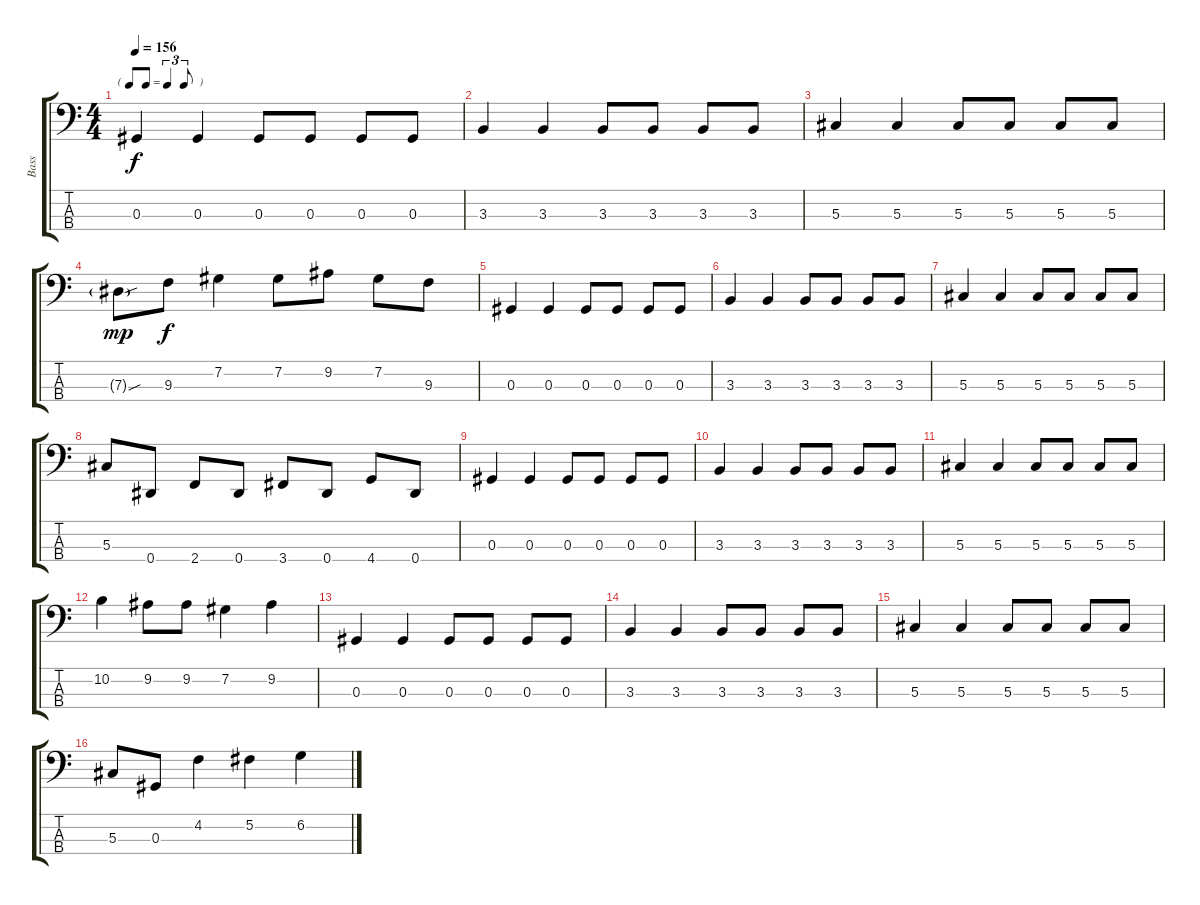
\track ("Bass" "Bass") {instrument electricbasspick}
\staff {score tabs}
\tuning (Gb2 Db2 Ab1 Eb1) {hide}
\ts (4 4)
\tf triplet8th
\tempo 156
\clef f4
\ks c
0.3.4{dy f} 0.3.4 0.3.8 0.3.8 0.3.8 0.3.8 |
3.3.4 3.3.4 3.3.8 3.3.8 3.3.8 3.3.8 |
5.3.4 5.3.4 5.3.8 5.3.8 5.3.8 5.3.8 |
7.3{sou g}.8{dy mp} 9.3.8{dy f} 7.2.4 7.2.8 9.2.8 7.2.8 9.3.8 |
0.3.4 0.3.4 0.3.8 0.3.8 0.3.8 0.3.8 |
3.3.4 3.3.4 3.3.8 3.3.8 3.3.8 3.3.8 |
5.3.4 5.3.4 5.3.8 5.3.8 5.3.8 5.3.8 |
5.3.8 0.4.8 2.4.8 0.4.8 3.4.8 0.4.8 4.4.8 0.4.8 |
0.3.4 0.3.4 0.3.8 0.3.8 0.3.8 0.3.8 |
3.3.4 3.3.4 3.3.8 3.3.8 3.3.8 3.3.8 |
5.3.4 5.3.4 5.3.8 5.3.8 5.3.8 5.3.8 |
10.2.4 9.2.8 9.2.8 7.2.4 9.2.4 |
0.3.4 0.3.4 0.3.8 0.3.8 0.3.8 0.3.8 |
3.3.4 3.3.4 3.3.8 3.3.8 3.3.8 3.3.8 |
5.3.4 5.3.4 5.3.8 5.3.8 5.3.8 5.3.8 |
5.3.8 0.3.8 4.2.4 5.2.4 6.2.4
